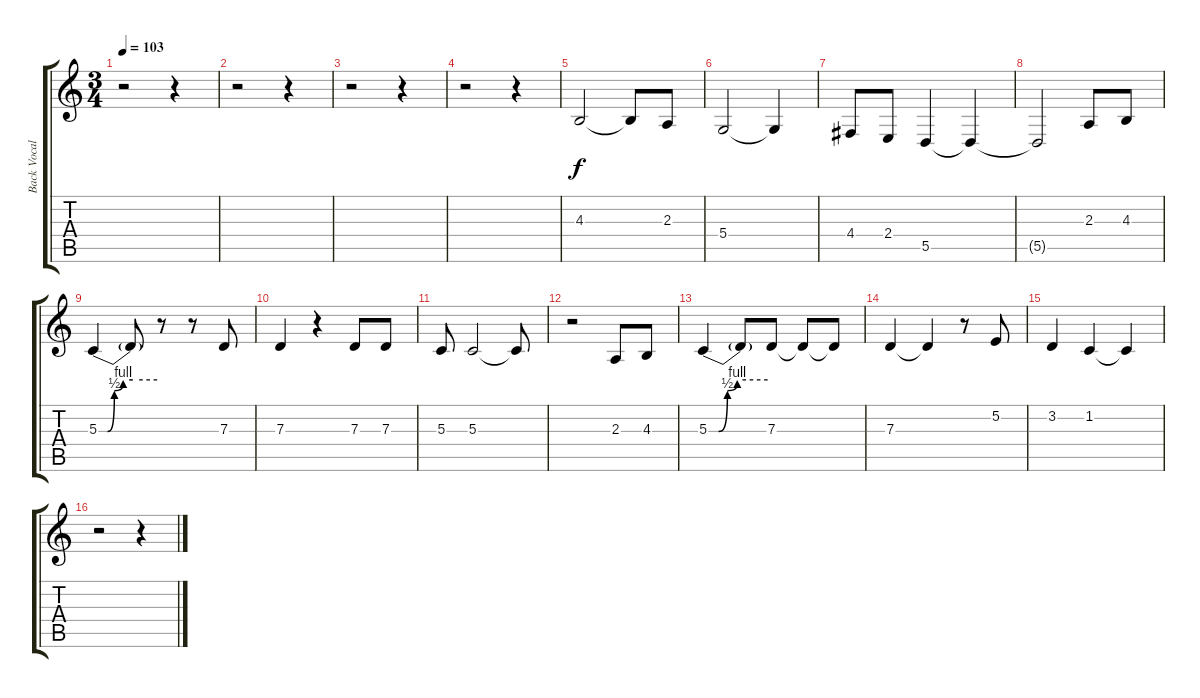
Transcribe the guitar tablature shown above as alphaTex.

\track ("Back VocalZ II" "Back Vocal") {instrument lead2sawtooth}
\staff {score tabs}
\tuning (E4 B3 G3 D3 A2 E2) {hide}
\ts (3 4)
\tempo 103
\clef g2
\ks c
r.2{dy f} r.4 |
r.2 r.4 |
r.2 r.4 |
r.2 r.4 |
4.3.2 4.3{t}.8 2.3.8 |
5.4.2 5.4{t}.4 |
4.4.8 2.4.8 5.5.4 5.5{t}.4 |
5.5{t}.2 2.3.8 4.3.8 |
5.3{be (custom 0 0 9 0 16 2 25 4 35 4 60 4)}.4 5.3{t}.8 r.8 r.8 7.3.8 |
7.3.4 r.4 7.3.8 7.3.8 |
5.3.8 5.3.2 5.3{t}.8 |
r.2 2.3.8 4.3.8 |
5.3{be (custom 0 0 10 0 19 2 29 4 60 4)}.4 5.3{t}.8 7.3.8 7.3{t}.8 7.3{t}.8 |
7.3.4 7.3{t}.4 r.8 5.2.8 |
3.2.4 1.2.4 1.2{t}.4 |
r.2 r.4
